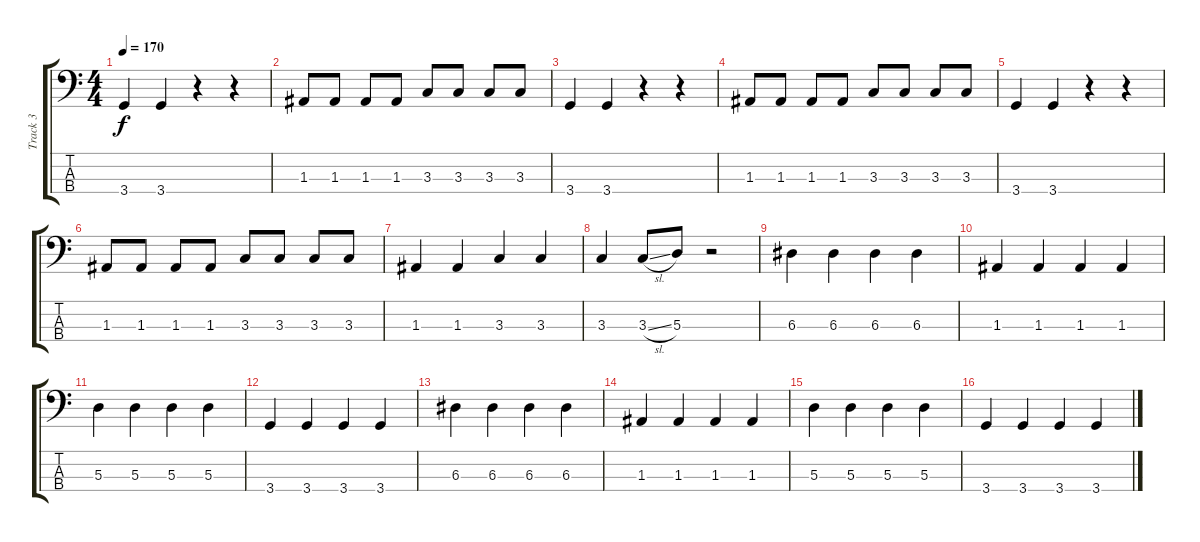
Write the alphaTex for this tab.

\track ("Track 3" "Track 3") {instrument electricbassfinger}
\staff {score tabs}
\tuning (G2 D2 A1 E1) {hide}
\ts (4 4)
\tempo 170
\clef f4
\ks c
3.4.4{dy f} 3.4.4 r.4 r.4 |
1.3.8 1.3.8 1.3.8 1.3.8 3.3.8 3.3.8 3.3.8 3.3.8 |
3.4.4 3.4.4 r.4 r.4 |
1.3.8 1.3.8 1.3.8 1.3.8 3.3.8 3.3.8 3.3.8 3.3.8 |
3.4.4 3.4.4 r.4 r.4 |
1.3.8 1.3.8 1.3.8 1.3.8 3.3.8 3.3.8 3.3.8 3.3.8 |
1.3.4 1.3.4 3.3.4 3.3.4 |
3.3.4 3.3{sl}.8 5.3.8 r.2 |
6.3.4 6.3.4 6.3.4 6.3.4 |
1.3.4 1.3.4 1.3.4 1.3.4 |
5.3.4 5.3.4 5.3.4 5.3.4 |
3.4.4 3.4.4 3.4.4 3.4.4 |
6.3.4 6.3.4 6.3.4 6.3.4 |
1.3.4 1.3.4 1.3.4 1.3.4 |
5.3.4 5.3.4 5.3.4 5.3.4 |
3.4.4 3.4.4 3.4.4 3.4.4
